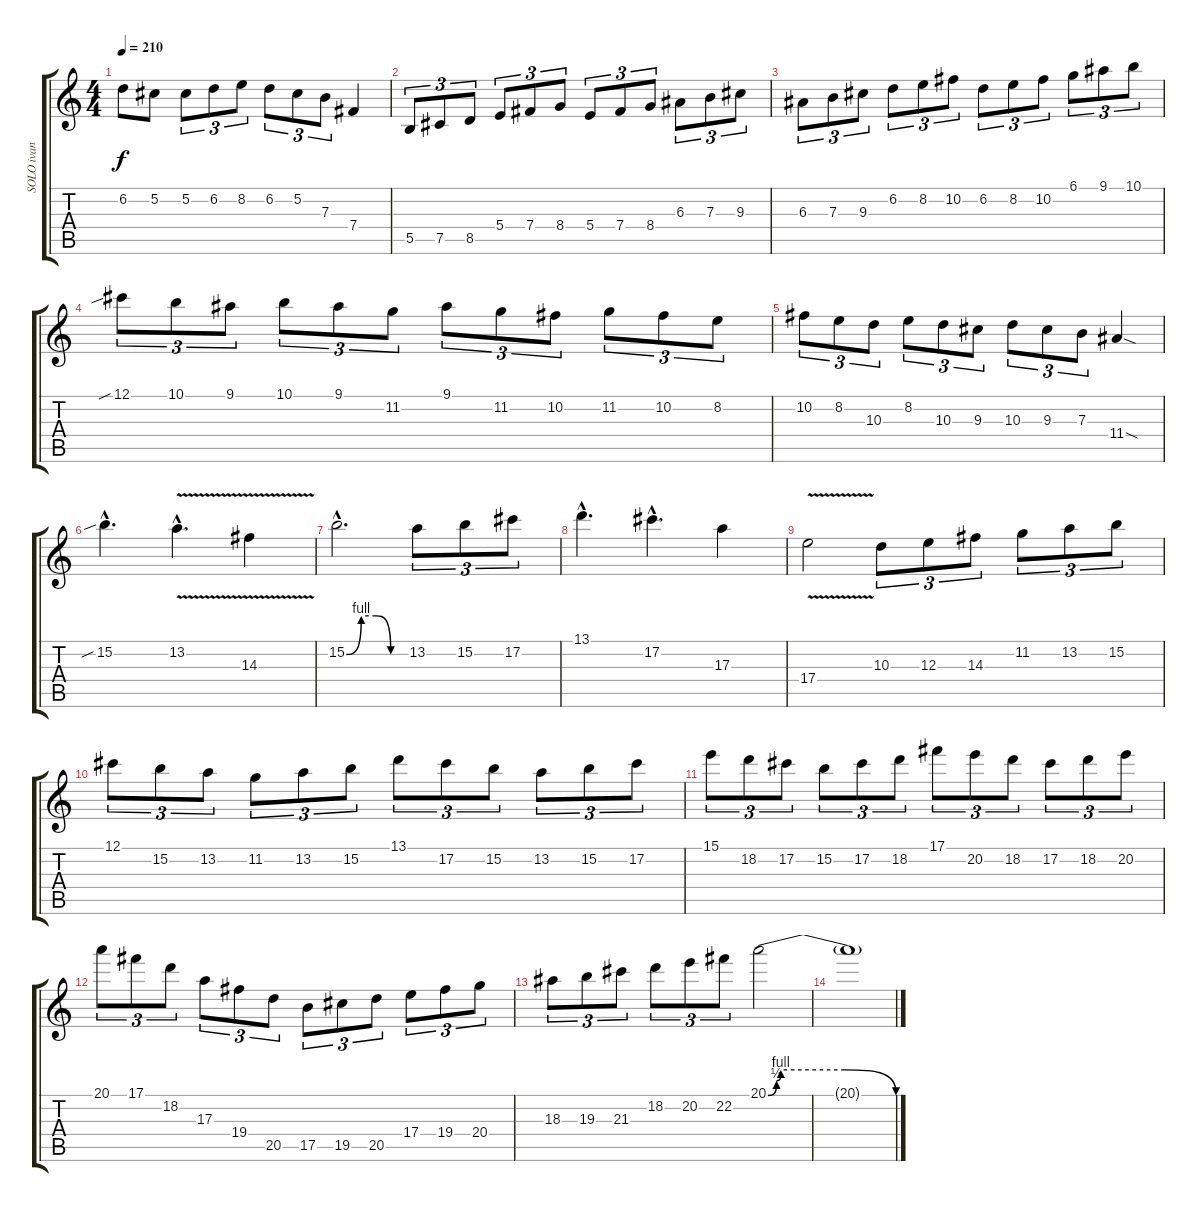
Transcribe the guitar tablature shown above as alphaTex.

\track ("SOLO ivan" "SOLO ivan") {instrument overdrivenguitar}
\staff {score tabs}
\tuning (Db4 Ab3 E3 B2 Gb2 B1) {hide}
\ts (4 4)
\tempo 210
\clef g2
\ks c
6.2{t}.8{dy f} 5.2.8 5.2.8{tu (3 2)} 6.2.8{tu (3 2)} 8.2.8{tu (3 2)} 6.2.8{tu (3 2)} 5.2.8{tu (3 2)} 7.3.8{tu (3 2)} 7.4.4 |
5.5.8{tu (3 2)} 7.5.8{tu (3 2)} 8.5.8{tu (3 2)} 5.4.8{tu (3 2)} 7.4.8{tu (3 2)} 8.4.8{tu (3 2)} 5.4.8{tu (3 2)} 7.4.8{tu (3 2)} 8.4.8{tu (3 2)} 6.3.8{tu (3 2)} 7.3.8{tu (3 2)} 9.3.8{tu (3 2)} |
6.3.8{tu (3 2)} 7.3.8{tu (3 2)} 9.3.8{tu (3 2)} 6.2.8{tu (3 2)} 8.2.8{tu (3 2)} 10.2.8{tu (3 2)} 6.2.8{tu (3 2)} 8.2.8{tu (3 2)} 10.2.8{tu (3 2)} 6.1.8{tu (3 2)} 9.1.8{tu (3 2)} 10.1.8{tu (3 2)} |
12.1{sib}.8{tu (3 2)} 10.1.8{tu (3 2)} 9.1.8{tu (3 2)} 10.1.8{tu (3 2)} 9.1.8{tu (3 2)} 11.2.8{tu (3 2)} 9.1.8{tu (3 2)} 11.2.8{tu (3 2)} 10.2.8{tu (3 2)} 11.2.8{tu (3 2)} 10.2.8{tu (3 2)} 8.2.8{tu (3 2)} |
10.2.8{tu (3 2)} 8.2.8{tu (3 2)} 10.3.8{tu (3 2)} 8.2.8{tu (3 2)} 10.3.8{tu (3 2)} 9.3.8{tu (3 2)} 10.3.8{tu (3 2)} 9.3.8{tu (3 2)} 7.3.8{tu (3 2)} 11.4{sod}.4 |
15.2{sib hac}.4{d} 13.2{v hac}.4{d} 14.3{v}.4 |
15.2{be (custom 0 0 15 4 30 4 45 0 60 0) hac}.2{d} 13.2.8{tu (3 2)} 15.2.8{tu (3 2)} 17.2.8{tu (3 2)} |
13.1{hac}.4{d} 17.2{hac}.4{d} 17.3.4 |
17.4{v}.2 10.3.8{tu (3 2)} 12.3.8{tu (3 2)} 14.3.8{tu (3 2)} 11.2.8{tu (3 2)} 13.2.8{tu (3 2)} 15.2.8{tu (3 2)} |
12.1.8{tu (3 2)} 15.2.8{tu (3 2)} 13.2.8{tu (3 2)} 11.2.8{tu (3 2)} 13.2.8{tu (3 2)} 15.2.8{tu (3 2)} 13.1.8{tu (3 2)} 17.2.8{tu (3 2)} 15.2.8{tu (3 2)} 13.2.8{tu (3 2)} 15.2.8{tu (3 2)} 17.2.8{tu (3 2)} |
15.1.8{tu (3 2)} 18.2.8{tu (3 2)} 17.2.8{tu (3 2)} 15.2.8{tu (3 2)} 17.2.8{tu (3 2)} 18.2.8{tu (3 2)} 17.1.8{tu (3 2)} 20.2.8{tu (3 2)} 18.2.8{tu (3 2)} 17.2.8{tu (3 2)} 18.2.8{tu (3 2)} 20.2.8{tu (3 2)} |
20.1.8{tu (3 2)} 17.1.8{tu (3 2)} 18.2.8{tu (3 2)} 17.3.8{tu (3 2)} 19.4.8{tu (3 2)} 20.5.8{tu (3 2)} 17.5.8{tu (3 2)} 19.5.8{tu (3 2)} 20.5.8{tu (3 2)} 17.4.8{tu (3 2)} 19.4.8{tu (3 2)} 20.4.8{tu (3 2)} |
18.3.8{tu (3 2)} 19.3.8{tu (3 2)} 21.3.8{tu (3 2)} 18.2.8{tu (3 2)} 20.2.8{tu (3 2)} 22.2.8{tu (3 2)} 20.1{be (custom 0 0 4 2 6 4 36 4 60 0)}.2 |
20.1{t}.1
